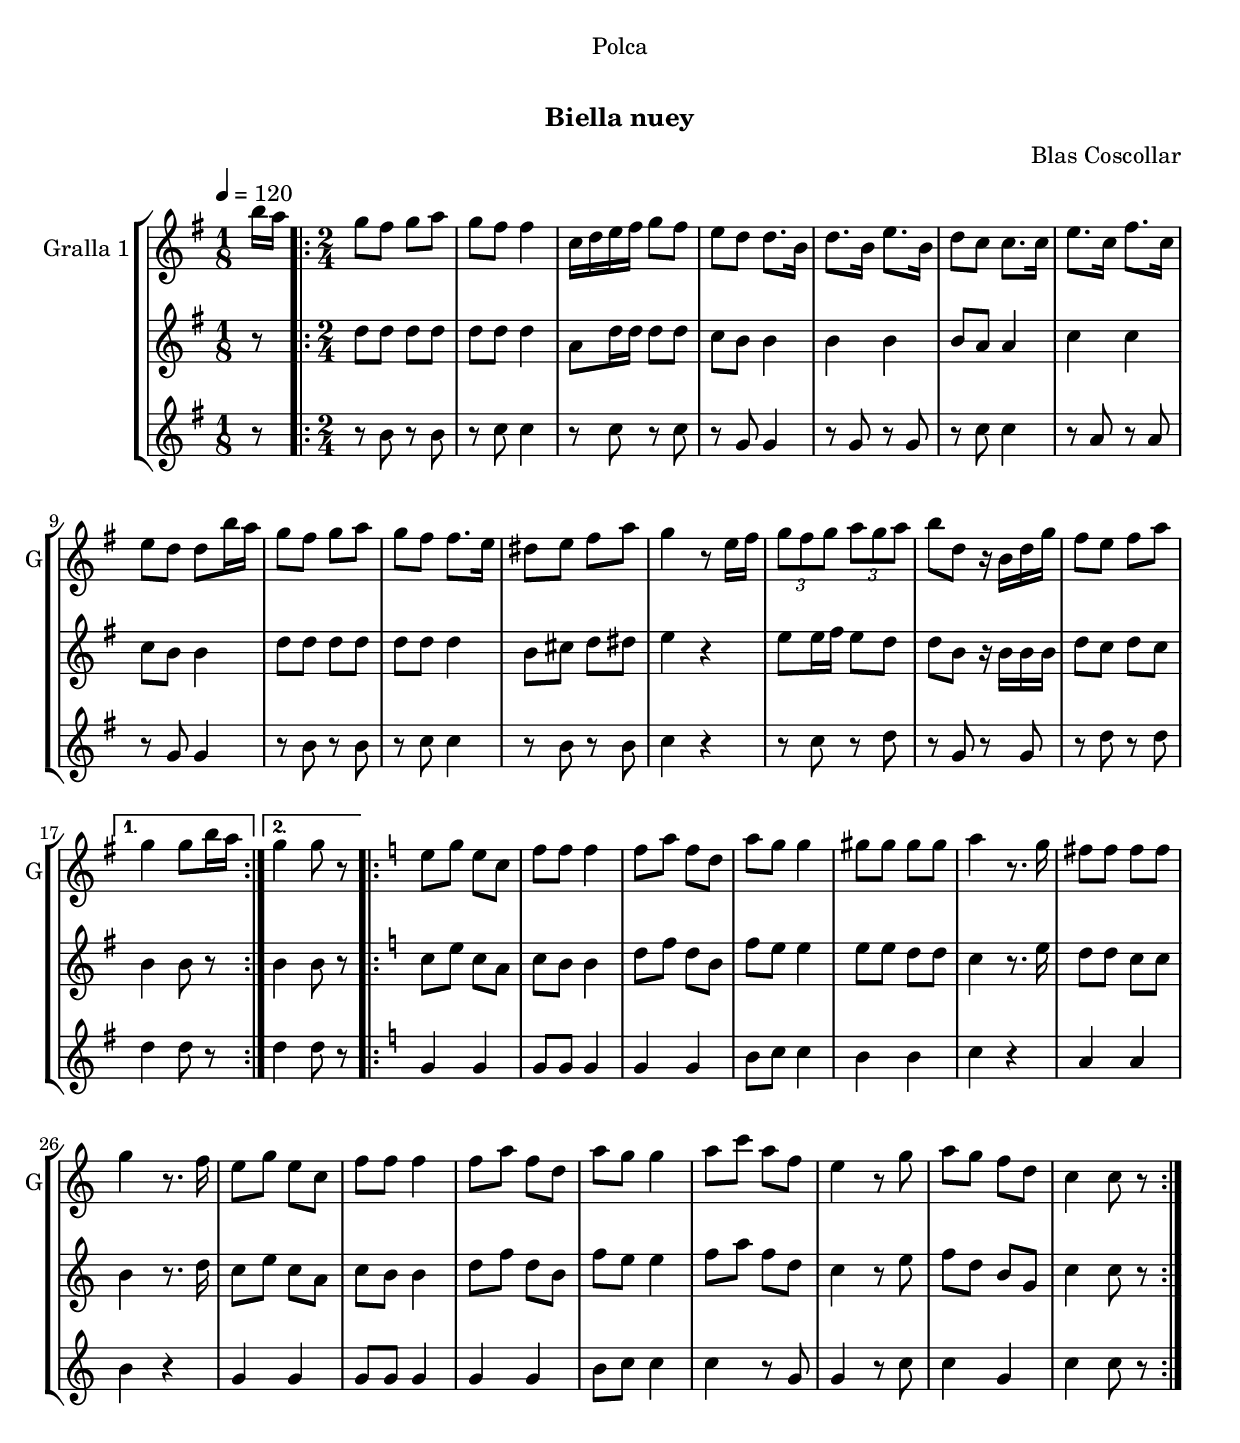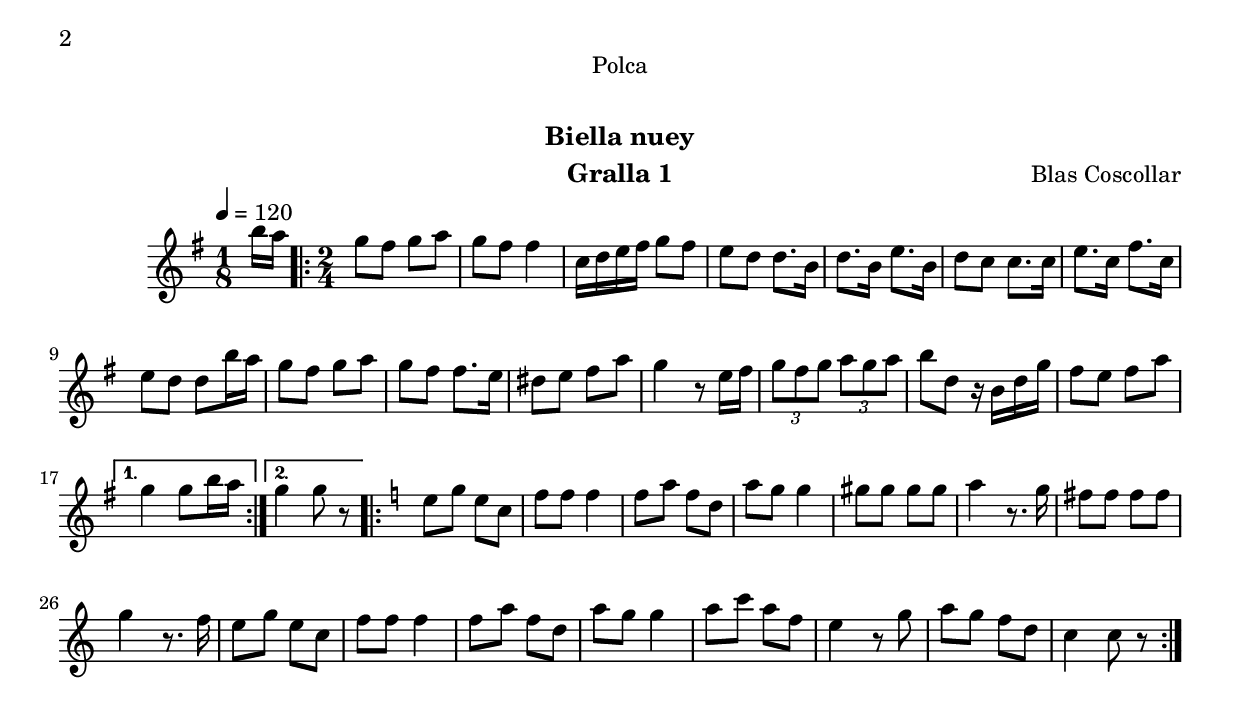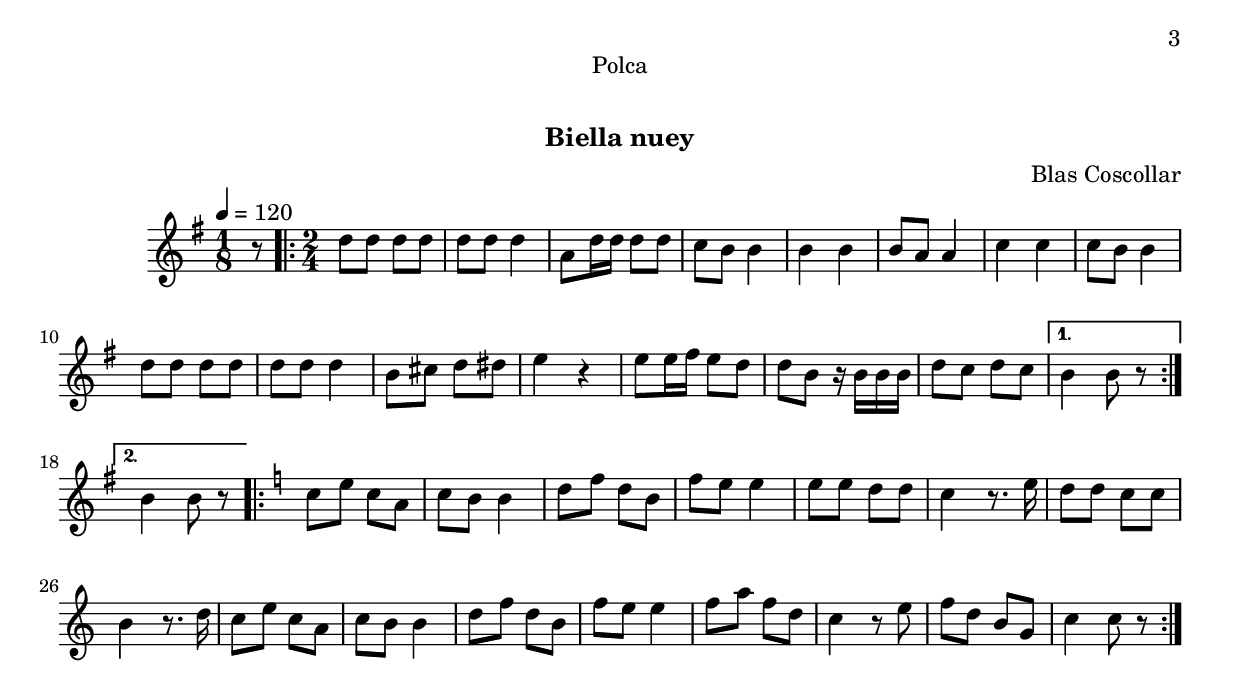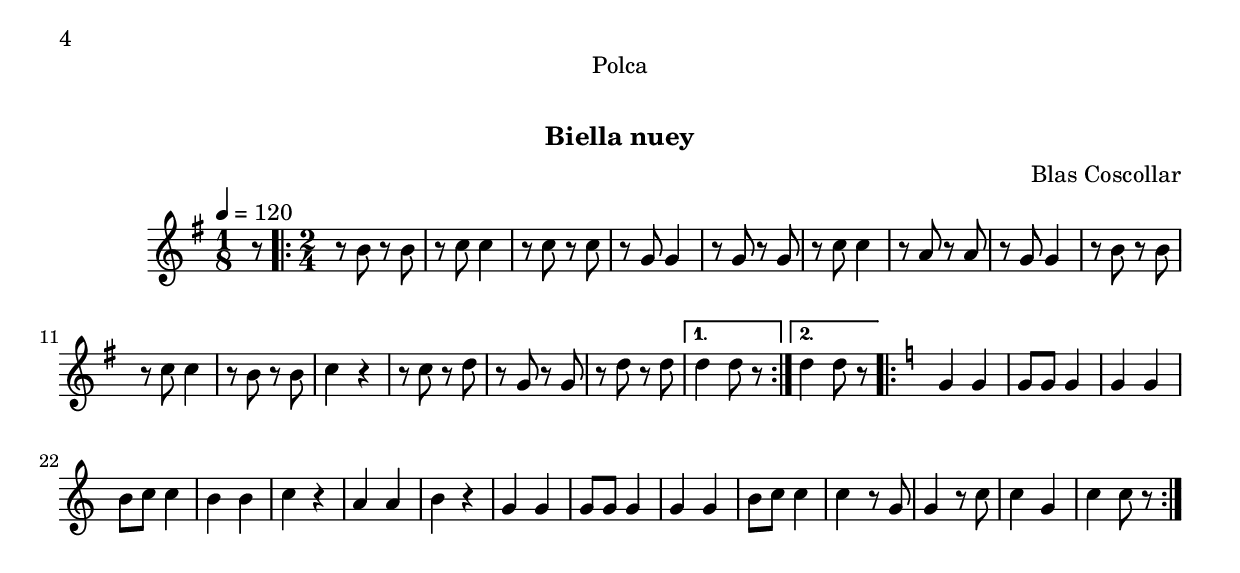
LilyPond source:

\version "2.22.1"

\header {
  dedication="Polca"
  title="  "
  subtitle="Biella nuey"
  subsubtitle=""
  poet=""
  meter=""
  piece=""
  composer="Blas Coscollar"
  arranger=""
  opus=""
  instrument=""
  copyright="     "
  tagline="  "
}

liniaroAa =
\relative b''
{
  \tempo 4=120
  \clef treble
  \key g \major
  \time 1/8
  b16 a  |
  \time 2/4   \repeat volta 2 { g8 fis g a  |
  g8 fis fis4  |
  c16 d e fis g8 fis  |
  %05
  e8 d d8. b16  |
  d8. b16 e8. b16  |
  d8 c c8. c16  |
  e8. c16 fis8. c16  |
  e8 d d b'16 a  |
  %10
  g8 fis g a  |
  g8 fis fis8. e16  |
  dis8 e fis a  |
  g4 r8 e16 fis  |
  \times 2/3 { g8 fis g } \times 2/3 { a g a }  |
  %15
  b8 d, r16 b d g  |
  fis8 e fis a }
  \alternative { { g4 g8 b16 a }
  { g4 g8 r } }
  \key c \major   \repeat volta 2 { e8 g e c  |
  %20
  f8 f f4  |
  f8 a f d  |
  a'8 g g4  |
  gis8 gis gis gis  |
  a4 r8. g16  |
  %25
  fis8 fis fis fis  |
  g4 r8. f16  |
  e8 g e c  |
  f8 f f4  |
  f8 a f d  |
  %30
  a'8 g g4  |
  a8 c a f  |
  e4 r8 g  |
  a8 g f d  |
  c4 c8 r  | }
}

liniaroAb =
\relative d''
{
  \tempo 4=120
  \clef treble
  \key g \major
  \time 1/8
  r8  |
  \time 2/4   \repeat volta 2 { d8 d d d  |
  d8 d d4  |
  a8 d16 d d8 d  |
  %05
  c8 b b4  |
  b4 b  |
  b8 a a4  |
  c4 c  |
  c8 b b4  |
  %10
  d8 d d d  |
  d8 d d4  |
  b8 cis d dis  |
  e4 r  |
  e8 e16 fis e8 d  |
  %15
  d8 b r16 b b b  |
  d8 c d c }
  \alternative { { b4 b8 r }
  { b4 b8 r } }
  \key c \major   \repeat volta 2 { c8 e c a  |
  %20
  c8 b b4  |
  d8 f d b  |
  f'8 e e4  |
  e8 e d d  |
  c4 r8. e16  |
  %25
  d8 d c c  |
  b4 r8. d16  |
  c8 e c a  |
  c8 b b4  |
  d8 f d b  |
  %30
  f'8 e e4  |
  f8 a f d  |
  c4 r8 e  |
  f8 d b g  |
  c4 c8 r  | }
}

liniaroAc =
\relative b'
{
  \tempo 4=120
  \clef treble
  \key g \major
  \time 1/8
  r8  |
  \time 2/4   \repeat volta 2 { r8 b r b  |
  r8 c c4  |
  r8 c r c  |
  %05
  r8 g g4  |
  r8 g r g  |
  r8 c c4  |
  r8 a r a  |
  r8 g g4  |
  %10
  r8 b r b  |
  r8 c c4  |
  r8 b r b  |
  c4 r  |
  r8 c r d  |
  %15
  r8 g, r g  |
  r8 d' r d }
  \alternative { { d4 d8 r }
  { d4 d8 r } }
  \key c \major   \repeat volta 2 { g,4 g  |
  %20
  g8 g g4  |
  g4 g  |
  b8 c c4  |
  b4 b  |
  c4 r  |
  %25
  a4 a  |
  b4 r  |
  g4 g  |
  g8 g g4  |
  g4 g  |
  %30
  b8 c c4  |
  c4 r8 g  |
  g4 r8 c  |
  c4 g  |
  c4 c8 r  | }
}

\bookpart {
  \score {
    \new StaffGroup {
      \override Score.RehearsalMark #'self-alignment-X = #LEFT
      <<
        \new Staff \with {instrumentName = #"Gralla 1" shortInstrumentName = #"G"} \liniaroAa
        \new Staff \with {instrumentName = #"" shortInstrumentName = #" "} \liniaroAb
        \new Staff \with {instrumentName = #"" shortInstrumentName = #" "} \liniaroAc
      >>
    }
    \layout {}
  }
  \score { \unfoldRepeats
    \new StaffGroup {
      \override Score.RehearsalMark #'self-alignment-X = #LEFT
      <<
        \new Staff \with {instrumentName = #"Gralla 1" shortInstrumentName = #"G"} \liniaroAa
        \new Staff \with {instrumentName = #"" shortInstrumentName = #" "} \liniaroAb
        \new Staff \with {instrumentName = #"" shortInstrumentName = #" "} \liniaroAc
      >>
    }
    \midi {
      \set Staff.midiInstrument = "oboe"
      \set DrumStaff.midiInstrument = "drums"
    }
  }
}

\bookpart {
  \header {instrument="Gralla 1"}
  \score {
    \new StaffGroup {
      \override Score.RehearsalMark #'self-alignment-X = #LEFT
      <<
        \new Staff \liniaroAa
      >>
    }
    \layout {}
  }
  \score { \unfoldRepeats
    \new StaffGroup {
      \override Score.RehearsalMark #'self-alignment-X = #LEFT
      <<
        \new Staff \liniaroAa
      >>
    }
    \midi {
      \set Staff.midiInstrument = "oboe"
      \set DrumStaff.midiInstrument = "drums"
    }
  }
}

\bookpart {
  \header {instrument=""}
  \score {
    \new StaffGroup {
      \override Score.RehearsalMark #'self-alignment-X = #LEFT
      <<
        \new Staff \liniaroAb
      >>
    }
    \layout {}
  }
  \score { \unfoldRepeats
    \new StaffGroup {
      \override Score.RehearsalMark #'self-alignment-X = #LEFT
      <<
        \new Staff \liniaroAb
      >>
    }
    \midi {
      \set Staff.midiInstrument = "oboe"
      \set DrumStaff.midiInstrument = "drums"
    }
  }
}

\bookpart {
  \header {instrument=""}
  \score {
    \new StaffGroup {
      \override Score.RehearsalMark #'self-alignment-X = #LEFT
      <<
        \new Staff \liniaroAc
      >>
    }
    \layout {}
  }
  \score { \unfoldRepeats
    \new StaffGroup {
      \override Score.RehearsalMark #'self-alignment-X = #LEFT
      <<
        \new Staff \liniaroAc
      >>
    }
    \midi {
      \set Staff.midiInstrument = "oboe"
      \set DrumStaff.midiInstrument = "drums"
    }
  }
}

